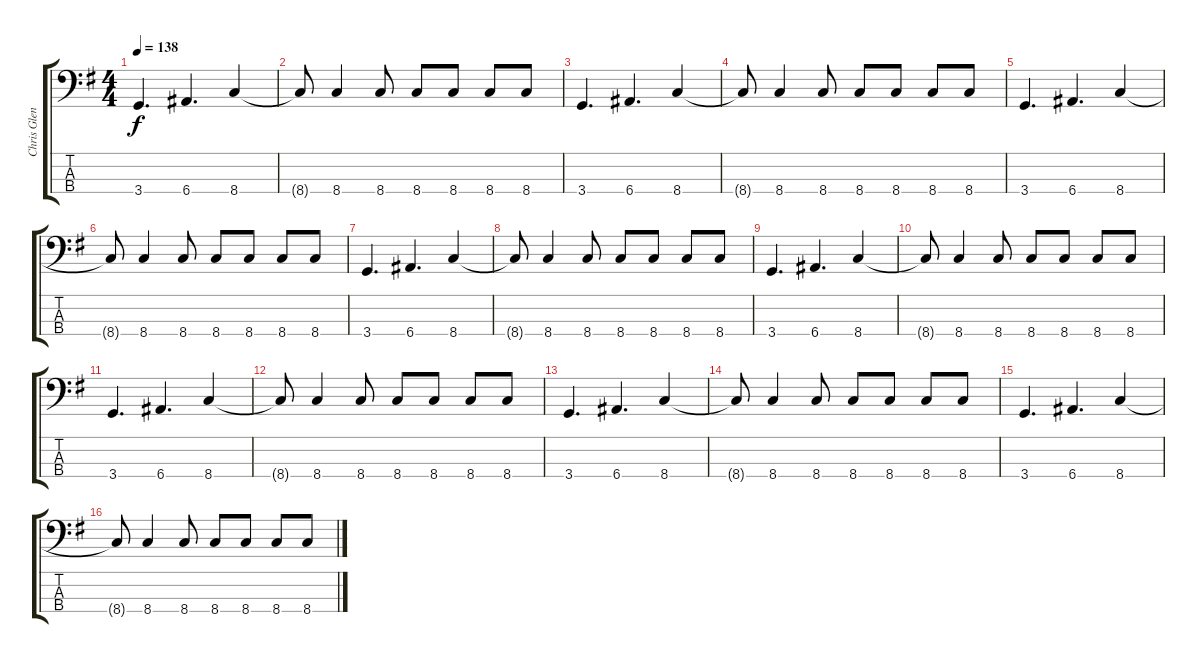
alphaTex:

\track ("Chris Glen Bass" "Chris Glen") {instrument electricbasspick}
\staff {score tabs}
\tuning (G2 D2 A1 E1) {hide}
\ts (4 4)
\tempo 138
\clef f4
\ks g
3.4.4{d dy f} 6.4.4{d} 8.4.4 |
8.4{t}.8 8.4.4 8.4.8 8.4.8 8.4.8 8.4.8 8.4.8 |
3.4.4{d} 6.4.4{d} 8.4.4 |
8.4{t}.8 8.4.4 8.4.8 8.4.8 8.4.8 8.4.8 8.4.8 |
3.4.4{d} 6.4.4{d} 8.4.4 |
8.4{t}.8 8.4.4 8.4.8 8.4.8 8.4.8 8.4.8 8.4.8 |
3.4.4{d} 6.4.4{d} 8.4.4 |
8.4{t}.8 8.4.4 8.4.8 8.4.8 8.4.8 8.4.8 8.4.8 |
3.4.4{d} 6.4.4{d} 8.4.4 |
8.4{t}.8 8.4.4 8.4.8 8.4.8 8.4.8 8.4.8 8.4.8 |
3.4.4{d} 6.4.4{d} 8.4.4 |
8.4{t}.8 8.4.4 8.4.8 8.4.8 8.4.8 8.4.8 8.4.8 |
3.4.4{d} 6.4.4{d} 8.4.4 |
8.4{t}.8 8.4.4 8.4.8 8.4.8 8.4.8 8.4.8 8.4.8 |
3.4.4{d} 6.4.4{d} 8.4.4 |
8.4{t}.8 8.4.4 8.4.8 8.4.8 8.4.8 8.4.8 8.4.8
